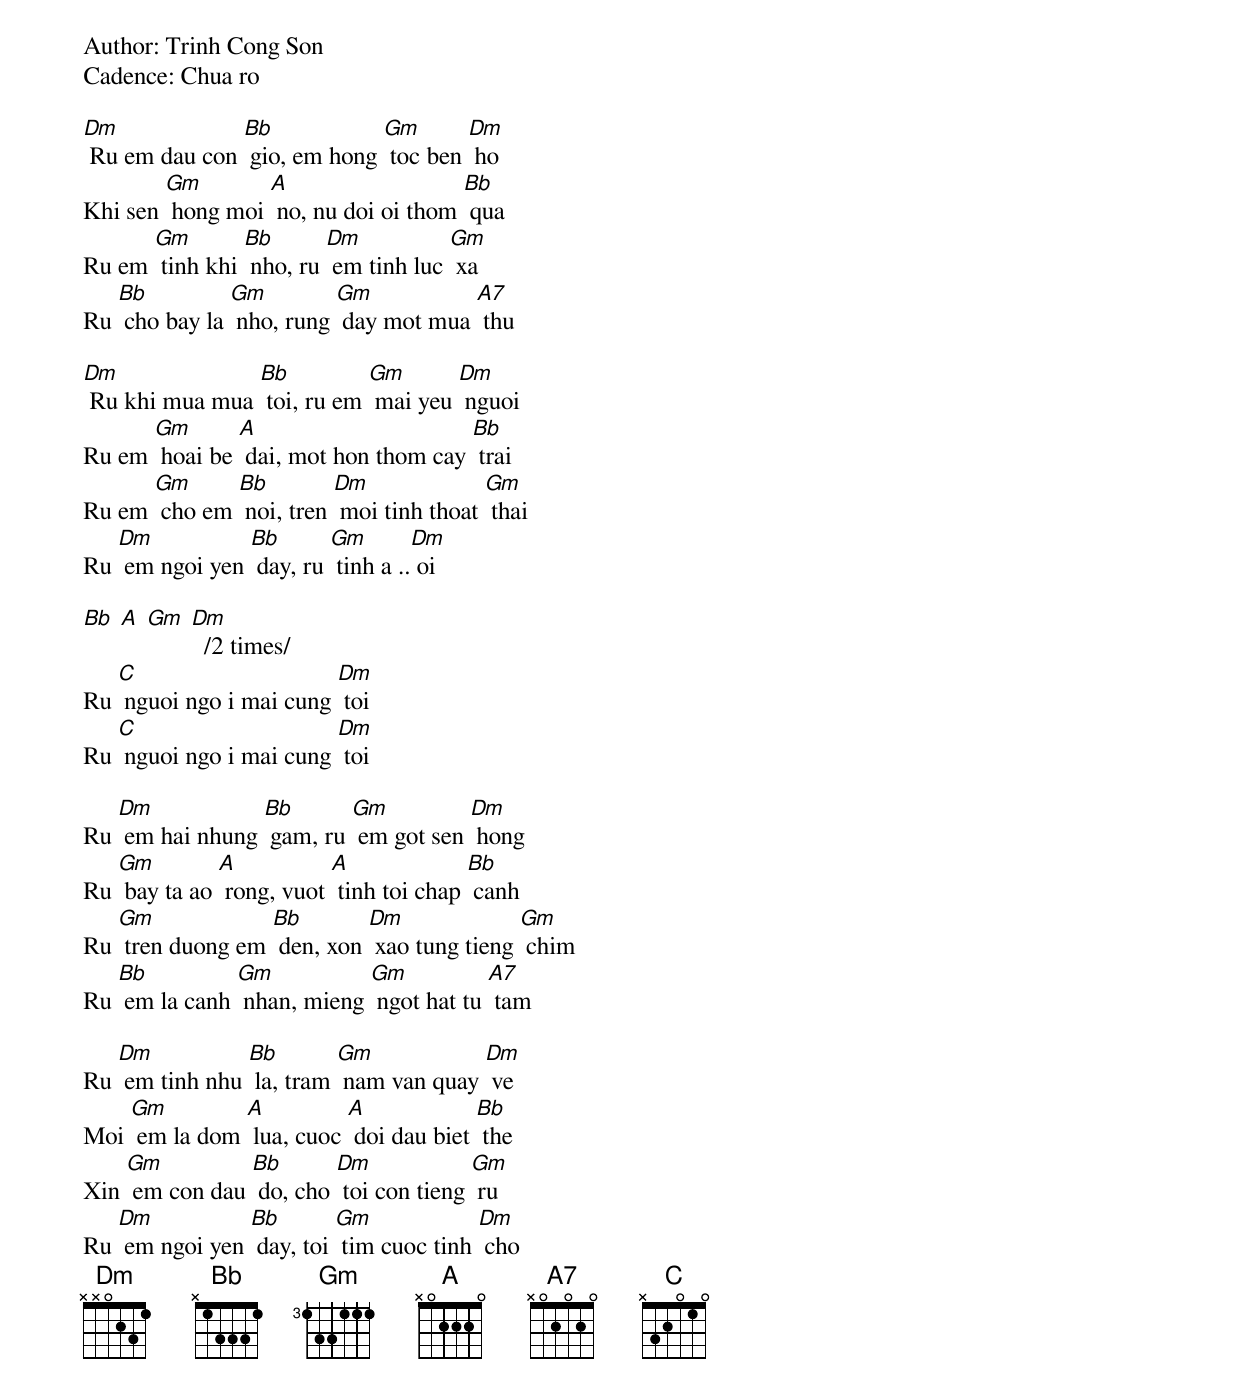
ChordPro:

Author: Trinh Cong Son
Cadence: Chua ro

[Dm] Ru em dau con [Bb] gio, em hong [Gm] toc ben [Dm] ho
Khi sen [Gm] hong moi [A] no, nu doi oi thom [Bb] qua
Ru em [Gm] tinh khi [Bb] nho, ru [Dm] em tinh luc [Gm] xa
Ru [Bb] cho bay la [Gm] nho, rung [Gm] day mot mua [A7] thu

[Dm] Ru khi mua mua [Bb] toi, ru em [Gm] mai yeu [Dm] nguoi
Ru em [Gm] hoai be [A] dai, mot hon thom cay [Bb] trai
Ru em [Gm] cho em [Bb] noi, tren [Dm] moi tinh thoat [Gm] thai
Ru [Dm] em ngoi yen [Bb] day, ru [Gm] tinh a ..[Dm] oi

[Bb] [A] [Gm] [Dm]  /2 times/
Ru [C] nguoi ngo i mai cung [Dm] toi
Ru [C] nguoi ngo i mai cung [Dm] toi

Ru [Dm] em hai nhung [Bb] gam, ru [Gm] em got sen [Dm] hong
Ru [Gm] bay ta ao [A] rong, vuot [A] tinh toi chap [Bb] canh
Ru [Gm] tren duong em [Bb] den, xon [Dm] xao tung tieng [Gm] chim
Ru [Bb] em la canh [Gm] nhan, mieng [Gm] ngot hat tu [A7] tam

Ru [Dm] em tinh nhu [Bb] la, tram [Gm] nam van quay [Dm] ve
Moi [Gm] em la dom [A] lua, cuoc [A] doi dau biet [Bb] the
Xin [Gm] em con dau [Bb] do, cho [Dm] toi con tieng [Gm] ru
Ru [Dm] em ngoi yen [Bb] day, toi [Gm] tim cuoc tinh [Dm] cho
